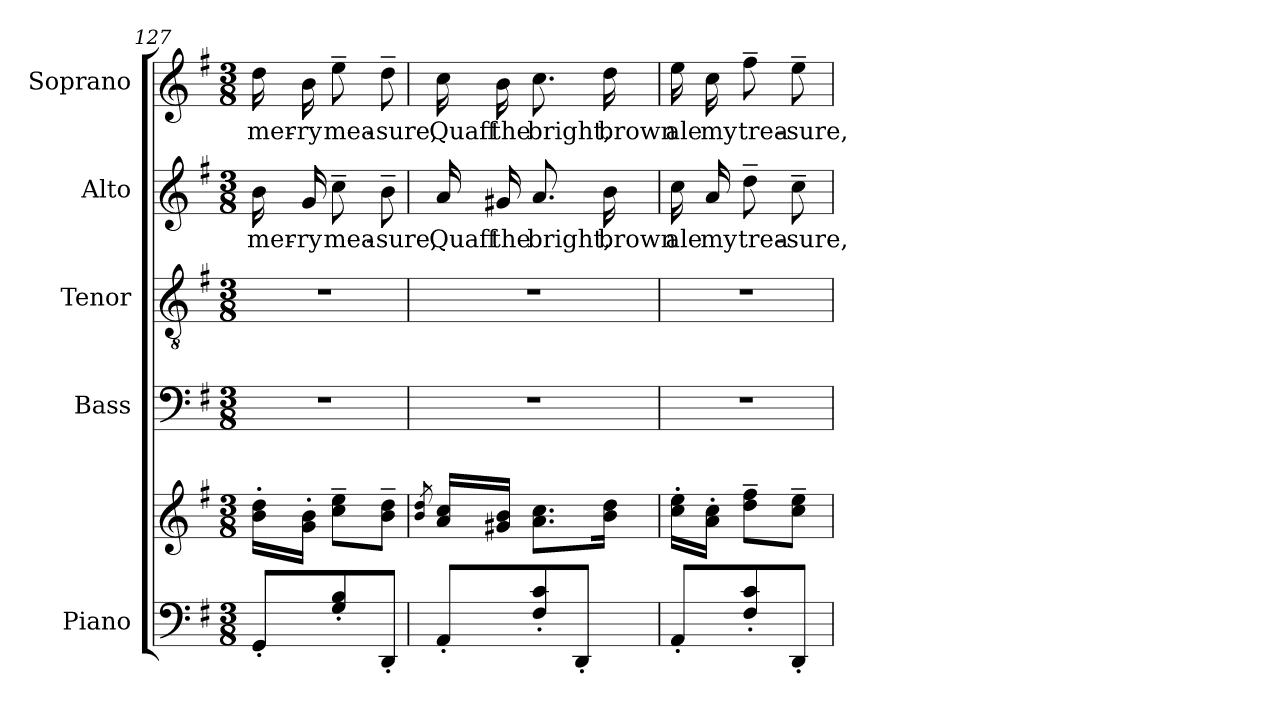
**kern	**kern	**kern	**kern	**kern	**text	**kern	**text
*part5	*part5	*part4	*part3	*part2	*part2	*part1	*part1
*staff6	*staff5	*staff4	*staff3	*staff2	*staff2	*staff1	*staff1
*I"Piano	*	*I"Bass	*I"Tenor	*I"Alto	*	*I"Soprano	*
*I'Pno	*	*	*	*	*	*	*
*clefF4	*clefG2	*clefF4	*clefGv2	*clefG2	*	*clefG2	*
*k[f#]	*k[f#]	*k[f#]	*k[f#]	*k[f#]	*	*k[f#]	*
*M3/8	*M3/8	*M3/8	*M3/8	*M3/8	*	*M3/8	*
=127	=127	=127	=127	=127	=127	=127	=127
!	!	!	!	!	!LO:LY:b	!	!LO:LY:b
8GG'/L	16b\' 16dd\'LL	4.r	4.r	16b\	mer-	16dd\	mer-
!	!	!	!	!	!LO:LY:b	!	!LO:LY:b
.	16g\' 16b\'JJ	.	.	16g/	-ry	16b\	-ry
!	!	!	!	!	!LO:LY:b	!	!LO:LY:b
8G/' 8B/'	8cc\~ 8ee\~L	.	.	8cc~\	mea-	8ee~\	mea-
!	!	!	!	!	!LO:LY:b	!	!LO:LY:b
8DD'/J	8b\~ 8dd\~J	.	.	8b~\	-sure,	8dd~\	-sure,
=128	=128	=128	=128	=128	=128	=128	=128
.	8qb/ 8qdd/	.	.	.	.	.	.
!	!	!	!	!	!LO:LY:b	!	!LO:LY:b
8AA'/L	16a/ 16cc/LL	4.r	4.r	16a/	Quaff	16cc\	Quaff
!	!	!	!	!	!LO:LY:b	!	!LO:LY:b
.	16g#X/ 16b/JJ	.	.	16g#X/	the	16b\	the
!	!	!	!	!	!LO:LY:b	!	!LO:LY:b
8F#/' 8c/'	8.a\ 8.cc\L	.	.	8.a/	bright,	8.cc\	bright,
8DD'/J	.	.	.	.	.	.	.
!	!	!	!	!	!LO:LY:b	!	!LO:LY:b
.	16b\ 16dd\Jk	.	.	16b\	brown	16dd\	brown
=129	=129	=129	=129	=129	=129	=129	=129
!	!	!	!	!	!LO:LY:b	!	!LO:LY:b
8AA'/L	16cc\' 16ee\'LL	4.r	4.r	16cc\	ale	16ee\	ale
!	!	!	!	!	!LO:LY:b	!	!LO:LY:b
.	16a\' 16cc\'JJ	.	.	16a/	my	16cc\	my
!	!	!	!	!	!LO:LY:b	!	!LO:LY:b
8F#/' 8c/'	8dd\~ 8ff#\~L	.	.	8dd~\	trea-	8ff#~\	trea-
!	!	!	!	!	!LO:LY:b	!	!LO:LY:b
8DD'/J	8cc\~ 8ee\~J	.	.	8cc~\	-sure,	8ee~\	-sure,
=	=	=	=	=	=	=	=
*-	*-	*-	*-	*-	*-	*-	*-
